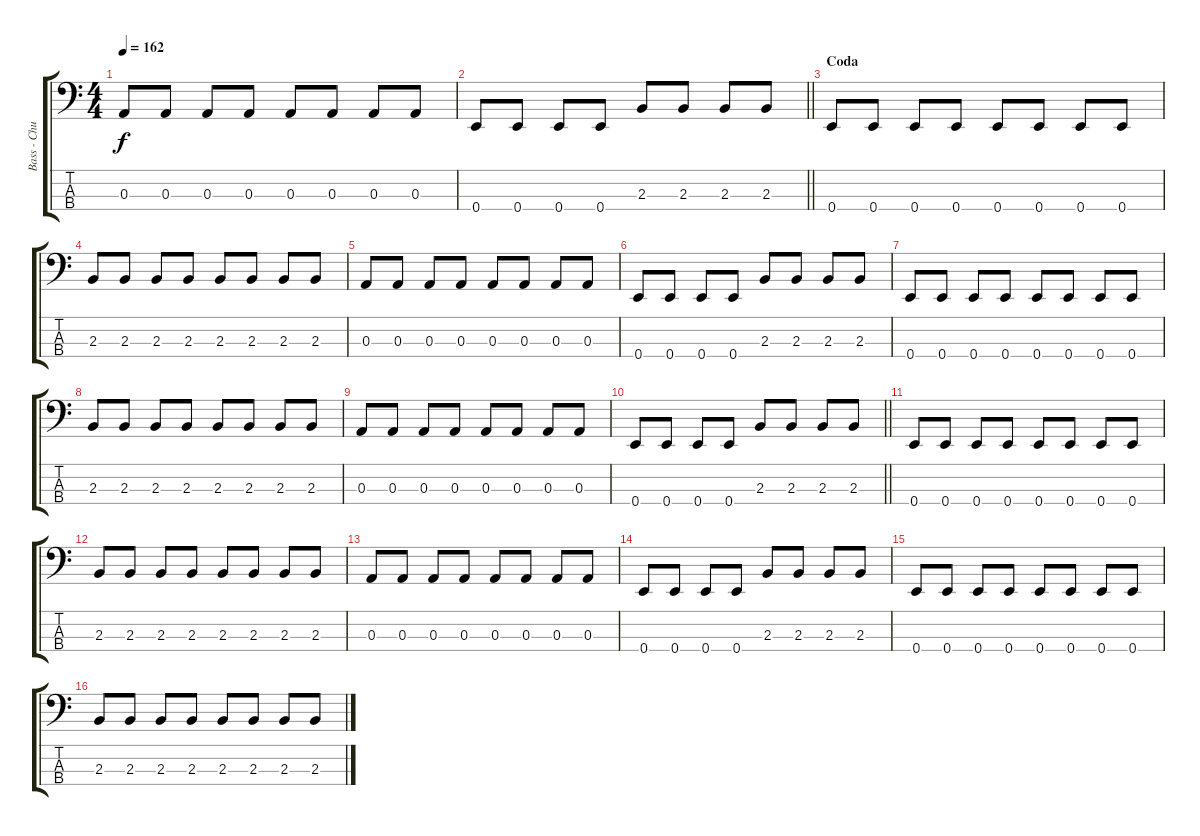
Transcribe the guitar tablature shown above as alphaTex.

\track ("Bass - Chumakova" "Bass - Chu") {instrument electricbassfinger}
\staff {score tabs}
\tuning (G2 D2 A1 E1) {hide}
\ts (4 4)
\tempo 162
\clef f4
\ks c
0.3.8{dy f} 0.3.8 0.3.8 0.3.8 0.3.8 0.3.8 0.3.8 0.3.8 |
\barLineRight lightlight
0.4.8 0.4.8 0.4.8 0.4.8 2.3.8 2.3.8 2.3.8 2.3.8 |
\section ("" "Coda")
0.4.8 0.4.8 0.4.8 0.4.8 0.4.8 0.4.8 0.4.8 0.4.8 |
2.3.8 2.3.8 2.3.8 2.3.8 2.3.8 2.3.8 2.3.8 2.3.8 |
0.3.8 0.3.8 0.3.8 0.3.8 0.3.8 0.3.8 0.3.8 0.3.8 |
0.4.8 0.4.8 0.4.8 0.4.8 2.3.8 2.3.8 2.3.8 2.3.8 |
0.4.8 0.4.8 0.4.8 0.4.8 0.4.8 0.4.8 0.4.8 0.4.8 |
2.3.8 2.3.8 2.3.8 2.3.8 2.3.8 2.3.8 2.3.8 2.3.8 |
0.3.8 0.3.8 0.3.8 0.3.8 0.3.8 0.3.8 0.3.8 0.3.8 |
\barLineRight lightlight
0.4.8 0.4.8 0.4.8 0.4.8 2.3.8 2.3.8 2.3.8 2.3.8 |
0.4.8 0.4.8 0.4.8 0.4.8 0.4.8 0.4.8 0.4.8 0.4.8 |
2.3.8 2.3.8 2.3.8 2.3.8 2.3.8 2.3.8 2.3.8 2.3.8 |
0.3.8 0.3.8 0.3.8 0.3.8 0.3.8 0.3.8 0.3.8 0.3.8 |
0.4.8 0.4.8 0.4.8 0.4.8 2.3.8 2.3.8 2.3.8 2.3.8 |
0.4.8 0.4.8 0.4.8 0.4.8 0.4.8 0.4.8 0.4.8 0.4.8 |
2.3.8 2.3.8 2.3.8 2.3.8 2.3.8 2.3.8 2.3.8 2.3.8
